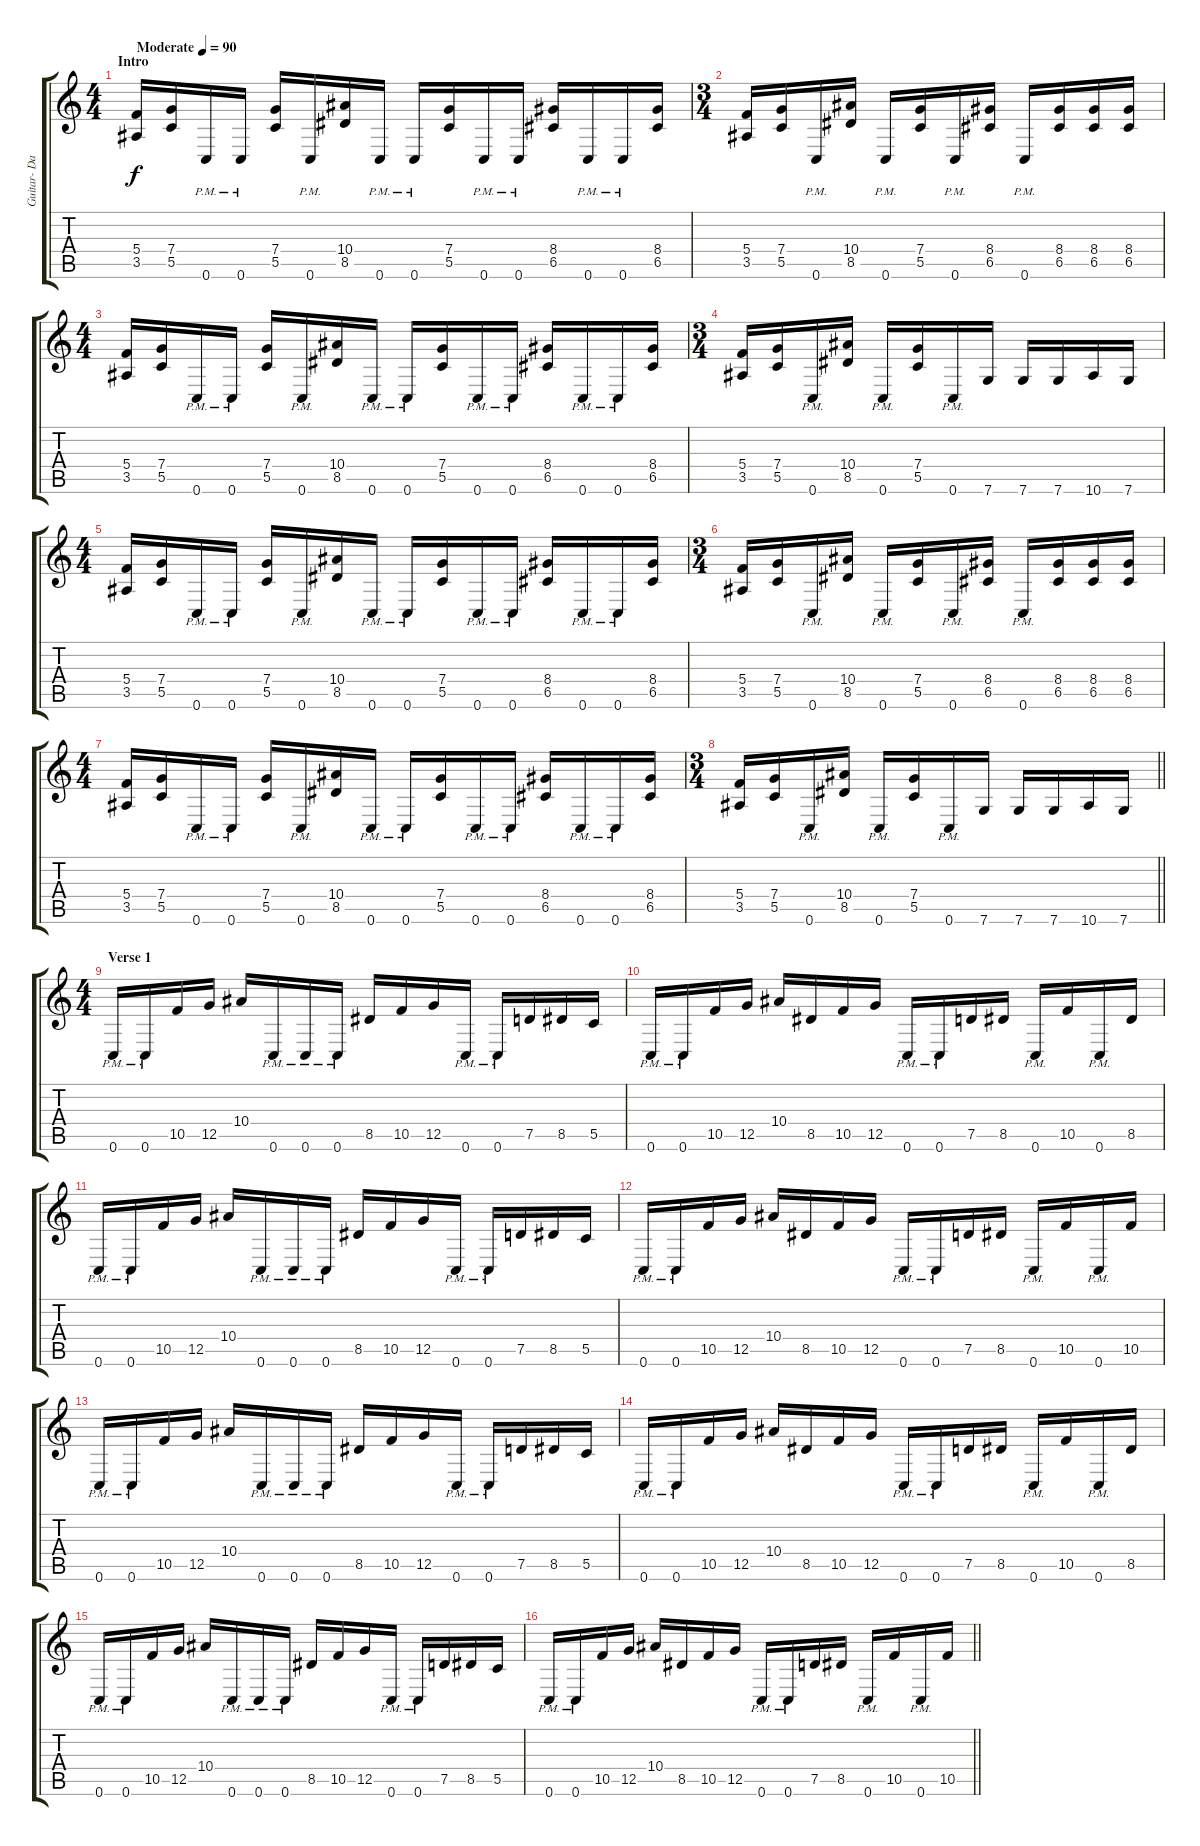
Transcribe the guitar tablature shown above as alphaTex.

\track ("Guitar- Dan Donegan" "Guitar- Da") {instrument distortionguitar}
\staff {score tabs}
\tuning (D4 A3 F3 C3 G2 C2) {hide}
\ts (4 4)
\section ("" "Intro")
\tempo (90 "Moderate")
\clef g2
\ks c
(5.4 3.5).16{dy f instrument distortionguitar} (7.4 5.5).16 0.6{pm}.16 0.6{pm}.16 (7.4 5.5).16 0.6{pm}.16 (10.4 8.5).16 0.6{pm}.16 0.6{pm}.16 (7.4 5.5).16 0.6{pm}.16 0.6{pm}.16 (8.4 6.5).16 0.6{pm}.16 0.6{pm}.16 (8.4 6.5).16 |
\ts (3 4)
(5.4 3.5).16 (7.4 5.5).16 0.6{pm}.16 (10.4 8.5).16 0.6{pm}.16 (7.4 5.5).16 0.6{pm}.16 (8.4 6.5).16 0.6{pm}.16 (8.4 6.5).16 (8.4 6.5).16 (8.4 6.5).16 |
\ts (4 4)
(5.4 3.5).16 (7.4 5.5).16 0.6{pm}.16 0.6{pm}.16 (7.4 5.5).16 0.6{pm}.16 (10.4 8.5).16 0.6{pm}.16 0.6{pm}.16 (7.4 5.5).16 0.6{pm}.16 0.6{pm}.16 (8.4 6.5).16 0.6{pm}.16 0.6{pm}.16 (8.4 6.5).16 |
\ts (3 4)
(5.4 3.5).16 (7.4 5.5).16 0.6{pm}.16 (10.4 8.5).16 0.6{pm}.16 (7.4 5.5).16 0.6{pm}.16{balance 14} 7.6.16 7.6.16 7.6.16 10.6.16 7.6.16 |
\ts (4 4)
(5.4 3.5).16{balance 8} (7.4 5.5).16 0.6{pm}.16 0.6{pm}.16 (7.4 5.5).16 0.6{pm}.16 (10.4 8.5).16 0.6{pm}.16 0.6{pm}.16 (7.4 5.5).16 0.6{pm}.16 0.6{pm}.16 (8.4 6.5).16 0.6{pm}.16 0.6{pm}.16 (8.4 6.5).16 |
\ts (3 4)
(5.4 3.5).16 (7.4 5.5).16 0.6{pm}.16 (10.4 8.5).16 0.6{pm}.16 (7.4 5.5).16 0.6{pm}.16 (8.4 6.5).16 0.6{pm}.16 (8.4 6.5).16 (8.4 6.5).16 (8.4 6.5).16 |
\ts (4 4)
(5.4 3.5).16 (7.4 5.5).16 0.6{pm}.16 0.6{pm}.16 (7.4 5.5).16 0.6{pm}.16 (10.4 8.5).16 0.6{pm}.16 0.6{pm}.16 (7.4 5.5).16 0.6{pm}.16 0.6{pm}.16 (8.4 6.5).16 0.6{pm}.16 0.6{pm}.16 (8.4 6.5).16 |
\ts (3 4)
\barLineRight lightlight
(5.4 3.5).16 (7.4 5.5).16 0.6{pm}.16 (10.4 8.5).16 0.6{pm}.16 (7.4 5.5).16 0.6{pm}.16{balance 14} 7.6.16 7.6.16 7.6.16 10.6.16 7.6.16 |
\ts (4 4)
\section ("" "Verse 1")
0.6{pm}.16{balance 8} 0.6{pm}.16 10.5.16 12.5.16 10.4.16 0.6{pm}.16 0.6{pm}.16 0.6{pm}.16 8.5.16 10.5.16 12.5.16 0.6{pm}.16 0.6{pm}.16 7.5.16 8.5.16 5.5.16 |
0.6{pm}.16 0.6{pm}.16 10.5.16 12.5.16 10.4.16 8.5.16 10.5.16 12.5.16 0.6{pm}.16 0.6{pm}.16 7.5.16 8.5.16 0.6{pm}.16 10.5.16 0.6{pm}.16 8.5.16 |
0.6{pm}.16 0.6{pm}.16 10.5.16 12.5.16 10.4.16 0.6{pm}.16 0.6{pm}.16 0.6{pm}.16 8.5.16 10.5.16 12.5.16 0.6{pm}.16 0.6{pm}.16 7.5.16 8.5.16 5.5.16 |
0.6{pm}.16 0.6{pm}.16 10.5.16 12.5.16 10.4.16 8.5.16 10.5.16 12.5.16 0.6{pm}.16 0.6{pm}.16 7.5.16 8.5.16 0.6{pm}.16 10.5.16 0.6{pm}.16 10.5.16 |
0.6{pm}.16 0.6{pm}.16 10.5.16 12.5.16 10.4.16 0.6{pm}.16 0.6{pm}.16 0.6{pm}.16 8.5.16 10.5.16 12.5.16 0.6{pm}.16 0.6{pm}.16 7.5.16 8.5.16 5.5.16 |
0.6{pm}.16 0.6{pm}.16 10.5.16 12.5.16 10.4.16 8.5.16 10.5.16 12.5.16 0.6{pm}.16 0.6{pm}.16 7.5.16 8.5.16 0.6{pm}.16 10.5.16 0.6{pm}.16 8.5.16 |
0.6{pm}.16 0.6{pm}.16 10.5.16 12.5.16 10.4.16 0.6{pm}.16 0.6{pm}.16 0.6{pm}.16 8.5.16 10.5.16 12.5.16 0.6{pm}.16 0.6{pm}.16 7.5.16 8.5.16 5.5.16 |
\barLineRight lightlight
0.6{pm}.16 0.6{pm}.16 10.5.16 12.5.16 10.4.16 8.5.16 10.5.16 12.5.16 0.6{pm}.16 0.6{pm}.16 7.5.16 8.5.16 0.6{pm}.16 10.5.16 0.6{pm}.16 10.5.16
